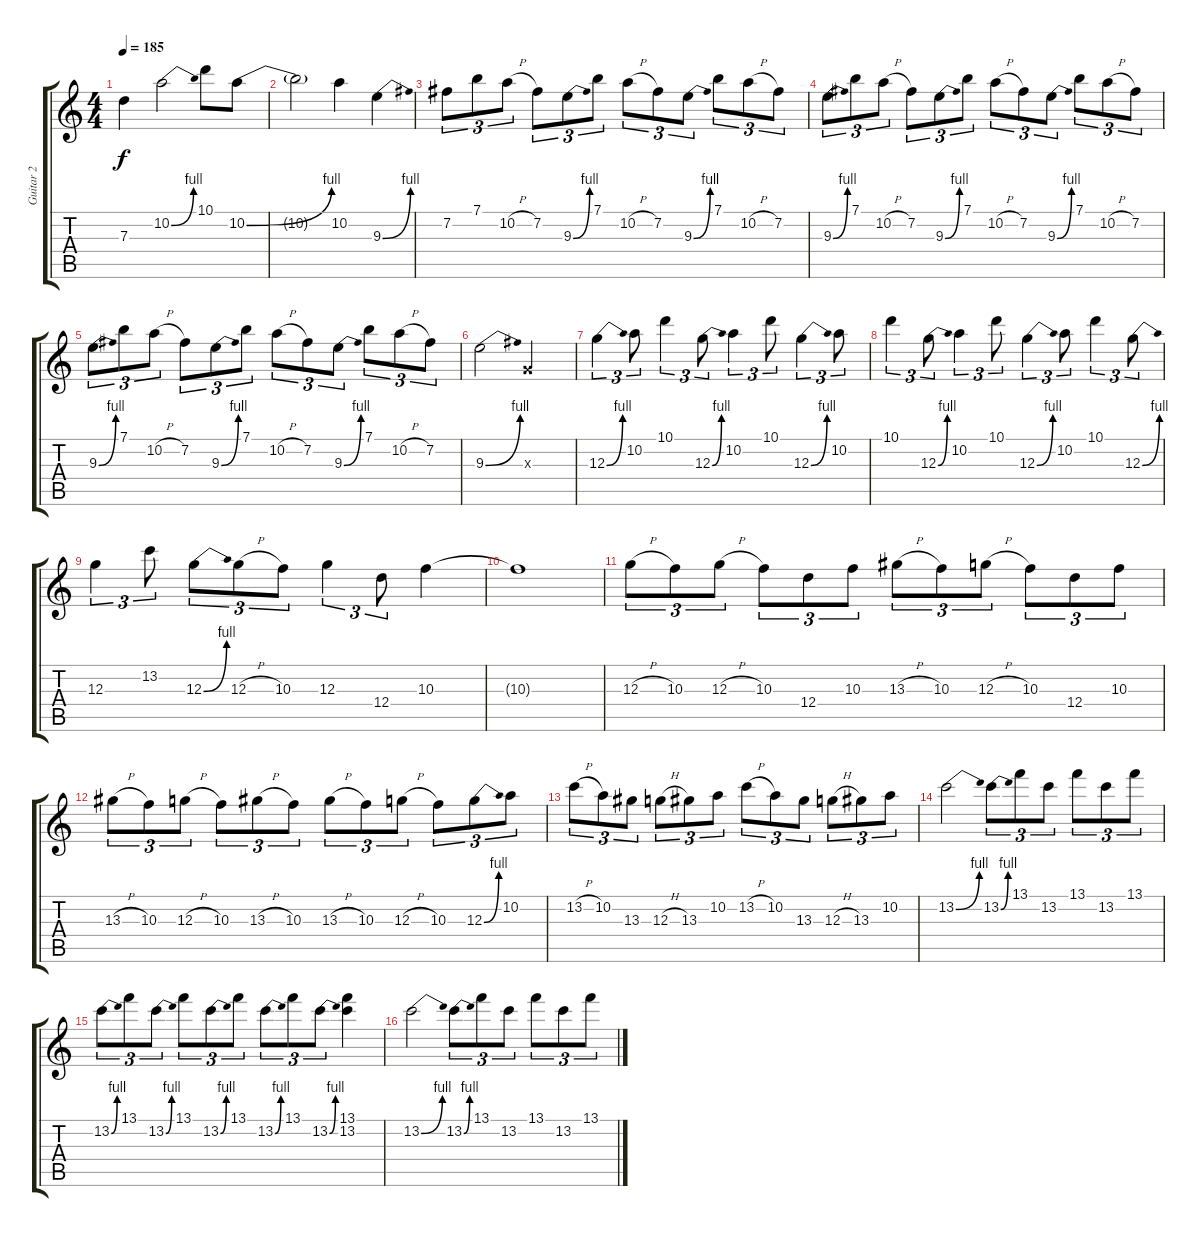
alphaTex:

\track ("Guitar 2" "Guitar 2") {instrument distortionguitar}
\staff {score tabs}
\tuning (E4 B3 G3 D3 A2 E2) {hide}
\ts (4 4)
\tempo 185
\clef g2
\ks c
7.3{t}.4{dy f} 10.2{be (bend 0 0 60 4)}.2 10.1.8 10.2{be (bend 0 0 60 4)}.8 |
10.2{t}.2 10.2.4 9.3{be (bend 0 0 60 4)}.4 |
7.2.8{tu (3 2)} 7.1.8{tu (3 2)} 10.2{h}.8{tu (3 2)} 7.2.8{tu (3 2)} 9.3{be (bend 0 0 60 4)}.8{tu (3 2)} 7.1.8{tu (3 2)} 10.2{h}.8{tu (3 2)} 7.2.8{tu (3 2)} 9.3{be (bend 0 0 60 4)}.8{tu (3 2)} 7.1.8{tu (3 2)} 10.2{h}.8{tu (3 2)} 7.2.8{tu (3 2)} |
9.3{be (bend 0 0 60 4)}.8{tu (3 2)} 7.1.8{tu (3 2)} 10.2{h}.8{tu (3 2)} 7.2.8{tu (3 2)} 9.3{be (bend 0 0 60 4)}.8{tu (3 2)} 7.1.8{tu (3 2)} 10.2{h}.8{tu (3 2)} 7.2.8{tu (3 2)} 9.3{be (bend 0 0 60 4)}.8{tu (3 2)} 7.1.8{tu (3 2)} 10.2{h}.8{tu (3 2)} 7.2.8{tu (3 2)} |
9.3{be (bend 0 0 60 4)}.8{tu (3 2)} 7.1.8{tu (3 2)} 10.2{h}.8{tu (3 2)} 7.2.8{tu (3 2)} 9.3{be (bend 0 0 60 4)}.8{tu (3 2)} 7.1.8{tu (3 2)} 10.2{h}.8{tu (3 2)} 7.2.8{tu (3 2)} 9.3{be (bend 0 0 60 4)}.8{tu (3 2)} 7.1.8{tu (3 2)} 10.2{h}.8{tu (3 2)} 7.2.8{tu (3 2)} |
9.3{be (bend 0 0 60 4)}.2 0.3{x}.2 |
12.3{be (bend 0 0 60 4)}.4{tu (3 2)} 10.2.8{tu (3 2)} 10.1.4{tu (3 2)} 12.3{be (bend 0 0 60 4)}.8{tu (3 2)} 10.2.4{tu (3 2)} 10.1.8{tu (3 2)} 12.3{be (bend 0 0 60 4)}.4{tu (3 2)} 10.2.8{tu (3 2)} |
10.1.4{tu (3 2)} 12.3{be (bend 0 0 60 4)}.8{tu (3 2)} 10.2.4{tu (3 2)} 10.1.8{tu (3 2)} 12.3{be (bend 0 0 60 4)}.4{tu (3 2)} 10.2.8{tu (3 2)} 10.1.4{tu (3 2)} 12.3{be (bend 0 0 60 4)}.8{tu (3 2)} |
12.3.4{tu (3 2)} 13.2.8{tu (3 2)} 12.3{be (bend 0 0 60 4)}.8{tu (3 2)} 12.3{h}.8{tu (3 2)} 10.3.8{tu (3 2)} 12.3.4{tu (3 2)} 12.4.8{tu (3 2)} 10.3.4 |
10.3{t}.1 |
12.3{h}.8{tu (3 2)} 10.3.8{tu (3 2)} 12.3{h}.8{tu (3 2)} 10.3.8{tu (3 2)} 12.4.8{tu (3 2)} 10.3.8{tu (3 2)} 13.3{h}.8{tu (3 2)} 10.3.8{tu (3 2)} 12.3{h}.8{tu (3 2)} 10.3.8{tu (3 2)} 12.4.8{tu (3 2)} 10.3.8{tu (3 2)} |
13.3{h}.8{tu (3 2)} 10.3.8{tu (3 2)} 12.3{h}.8{tu (3 2)} 10.3.8{tu (3 2)} 13.3{h}.8{tu (3 2)} 10.3.8{tu (3 2)} 13.3{h}.8{tu (3 2)} 10.3.8{tu (3 2)} 12.3{h}.8{tu (3 2)} 10.3.8{tu (3 2)} 12.3{be (bend 0 0 60 4)}.8{tu (3 2)} 10.2.8{tu (3 2)} |
13.2{h}.8{tu (3 2)} 10.2.8{tu (3 2)} 13.3.8{tu (3 2)} 12.3{h}.8{tu (3 2)} 13.3.8{tu (3 2)} 10.2.8{tu (3 2)} 13.2{h}.8{tu (3 2)} 10.2.8{tu (3 2)} 13.3.8{tu (3 2)} 12.3{h}.8{tu (3 2)} 13.3.8{tu (3 2)} 10.2.8{tu (3 2)} |
13.2{be (bend 0 0 60 4)}.2 13.2{be (bend 0 0 60 4)}.8{tu (3 2)} 13.1.8{tu (3 2)} 13.2.8{tu (3 2)} 13.1.8{tu (3 2)} 13.2.8{tu (3 2)} 13.1.8{tu (3 2)} |
13.2{be (bend 0 0 60 4)}.8{tu (3 2)} 13.1.8{tu (3 2)} 13.2{be (bend 0 0 60 4)}.8{tu (3 2)} 13.1.8{tu (3 2)} 13.2{be (bend 0 0 60 4)}.8{tu (3 2)} 13.1.8{tu (3 2)} 13.2{be (bend 0 0 60 4)}.8{tu (3 2)} 13.1.8{tu (3 2)} 13.2{be (bend 0 0 60 4)}.8{tu (3 2)} (13.1 13.2).4 |
13.2{be (bend 0 0 60 4)}.2 13.2{be (bend 0 0 60 4)}.8{tu (3 2)} 13.1.8{tu (3 2)} 13.2.8{tu (3 2)} 13.1.8{tu (3 2)} 13.2.8{tu (3 2)} 13.1.8{tu (3 2)}
